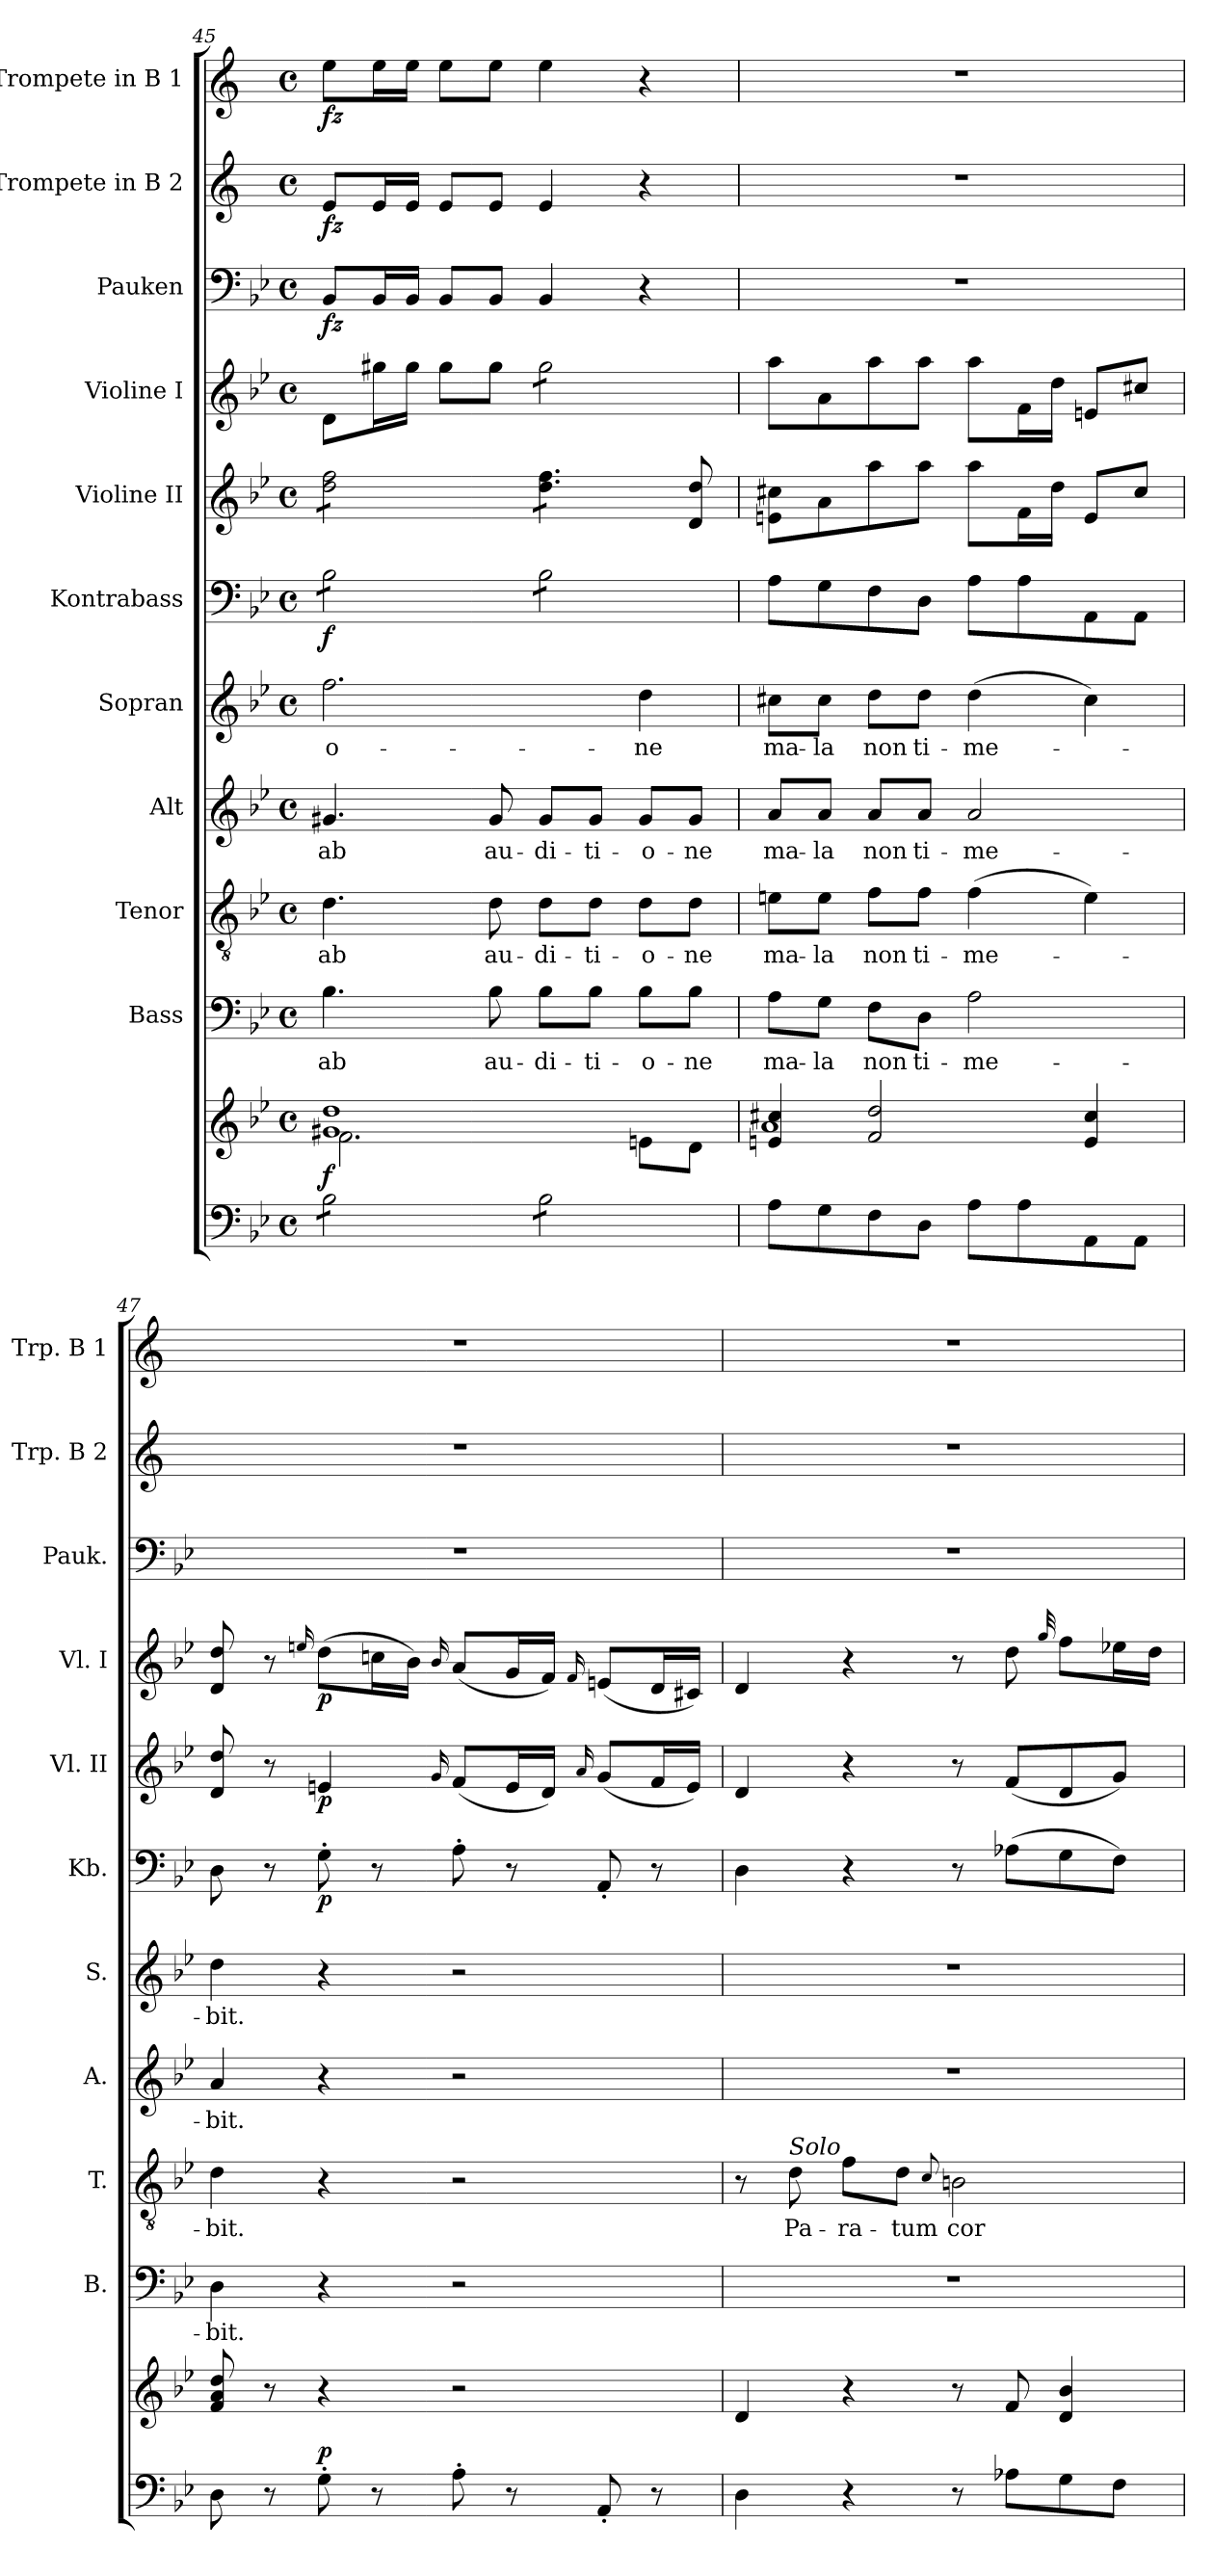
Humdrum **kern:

**kern	**kern	**dynam	**kern	**text	**kern	**text	**kern	**text	**kern	**text	**kern	**dynam	**kern	**dynam	**kern	**dynam	**kern	**dynam	**kern	**dynam	**kern	**dynam
*part11	*part11	*part11	*part10	*part10	*part9	*part9	*part8	*part8	*part7	*part7	*part6	*part6	*part5	*part5	*part4	*part4	*part3	*part3	*part2	*part2	*part1	*part1
*staff12	*staff11	*staff11/12	*staff10	*staff10	*staff9	*staff9	*staff8	*staff8	*staff7	*staff7	*staff6	*staff6	*staff5	*staff5	*staff4	*staff4	*staff3	*staff3	*staff2	*staff2	*staff1	*staff1
*	*	*	*I"Bass	*	*I"Tenor	*	*I"Alt	*	*I"Sopran	*	*I"Kontrabass	*	*I"Violine II	*	*I"Violine I	*	*I"Pauken	*	*I"Trompete in B 2	*	*I"Trompete in B 1	*
*	*	*	*I'B.	*	*I'T.	*	*I'A.	*	*I'S.	*	*I'Kb.	*	*I'Vl. II	*	*I'Vl. I	*	*I'Pauk.	*	*I'Trp. B 2	*	*I'Trp. B 1	*
*clefF4	*clefG2	*	*clefF4	*	*clefGv2	*	*clefG2	*	*clefG2	*	*clefF4	*	*clefG2	*	*clefG2	*	*clefF4	*	*clefG2	*	*clefG2	*
*	*	*	*	*	*	*	*	*	*	*	*ITrd7c12	*	*	*	*	*	*	*	*ITrd1c2	*	*ITrd1c2	*
*k[b-e-]	*k[b-e-]	*	*k[b-e-]	*	*k[b-e-]	*	*k[b-e-]	*	*k[b-e-]	*	*k[b-e-]	*	*k[b-e-]	*	*k[b-e-]	*	*k[b-e-]	*	*k[b-e-]	*	*k[b-e-]	*
*B-:	*B-:	*	*B-:	*	*B-:	*	*B-:	*	*B-:	*	*B-:	*	*B-:	*	*B-:	*	*B-:	*	*B-:	*	*B-:	*
*M4/4	*M4/4	*	*M4/4	*	*M4/4	*	*M4/4	*	*M4/4	*	*M4/4	*	*M4/4	*	*M4/4	*	*M4/4	*	*M4/4	*	*M4/4	*
*met(c)	*met(c)	*	*met(c)	*	*met(c)	*	*met(c)	*	*met(c)	*	*met(c)	*	*met(c)	*	*met(c)	*	*met(c)	*	*met(c)	*	*met(c)	*
=45	=45	=45	=45	=45	=45	=45	=45	=45	=45	=45	=45	=45	=45	=45	=45	=45	=45	=45	=45	=45	=45	=45
*	*^	*	*	*	*	*	*	*	*	*	*	*	*	*	*	*	*	*	*	*	*	*
!	!	!	!LO:DY:a=2	!	!LO:LY:b	!	!LO:LY:b	!	!LO:LY:b	!	!LO:LY:b	!	!LO:DY:b	!	!	!	!	!	!LO:DY:b	!	!LO:DY:b	!	!LO:DY:b
*tremolo	*	*	*	*	*	*	*	*	*	*	*	*	*	*	*	*	*	*	*	*	*	*	*
*	*	*	*	*	*	*	*	*	*	*	*	*tremolo	*	*	*	*	*	*	*	*	*	*	*
*	*	*	*	*	*	*	*	*	*	*	*	*	*	*tremolo	*	*	*	*	*	*	*	*	*
8B-\L	1g#X 1dd	2.f\	f	4.B-\	ab	4.d\	ab	4.g#X/	ab	2.ff\	-o-	8BB-\L	f	8dd\ 8ff\L	.	8d\L	.	8BB-/L	fz	8d/L	fz	8dd\L	fz
8B-\	.	.	.	.	.	.	.	.	.	.	.	8BB-\	.	8dd\ 8ff\	.	16gg#X\L	.	16BB-/L	.	16d/L	.	16dd\L	.
.	.	.	.	.	.	.	.	.	.	.	.	.	.	.	.	16gg#\JJ	.	16BB-/JJ	.	16d/JJ	.	16dd\JJ	.
8B-\	.	.	.	.	.	.	.	.	.	.	.	8BB-\	.	8dd\ 8ff\	.	8gg#\L	.	8BB-/L	.	8d/L	.	8dd\L	.
!	!	!	!	!	!LO:LY:b	!	!LO:LY:b	!	!LO:LY:b	!	!	!	!	!	!	!	!	!	!	!	!	!	!
8B-\J	.	.	.	8B-\	au-	8d\	au-	8g#/	au-	.	.	8BB-\J	.	8dd\ 8ff\J	.	8gg#\J	.	8BB-/J	.	8d/J	.	8dd\J	.
!	!	!	!	!	!LO:LY:b	!	!LO:LY:b	!	!LO:LY:b	!	!	!	!	!	!	!	!	!	!	!	!	!	!
*	*	*	*	*	*	*	*	*	*	*	*	*	*	*	*	*tremolo	*	*	*	*	*	*	*
8B-\L	.	.	.	8B-\L	-di-	8d\L	-di-	8g#/L	-di-	.	.	8BB-\L	.	8dd\ 8ff\L	.	8gg#\L	.	4BB-/	.	4d/	.	4dd\	.
!	!	!	!	!	!LO:LY:b	!	!LO:LY:b	!	!LO:LY:b	!	!	!	!	!	!	!	!	!	!	!	!	!	!
8B-\	.	.	.	8B-\J	-ti-	8d\J	-ti-	8g#/J	-ti-	.	.	8BB-\	.	8dd\ 8ff\	.	8gg#\	.	.	.	.	.	.	.
!	!	!	!	!	!LO:LY:b	!	!LO:LY:b	!	!LO:LY:b	!	!LO:LY:b	!	!	!	!	!	!	!	!	!	!	!	!
8B-\	.	8en\L	.	8B-\L	-o-	8d\L	-o-	8g#/L	-o-	4dd\	-ne	8BB-\	.	8dd\ 8ff\J	.	8gg#\	.	4r	.	4r	.	4r	.
*	*	*	*	*	*	*	*	*	*	*	*	*	*	*Xtremolo	*	*	*	*	*	*	*	*	*
!	!	!	!	!	!LO:LY:b	!	!LO:LY:b	!	!LO:LY:b	!	!	!	!	!	!	!	!	!	!	!	!	!	!
8B-\J	.	8d\J	.	8B-\J	-ne	8d\J	-ne	8g#/J	-ne	.	.	8BB-\J	.	8d/ 8dd/	.	8gg#\J	.	.	.	.	.	.	.
*	*	*	*	*	*	*	*	*	*	*	*	*	*	*	*	*Xtremolo	*	*	*	*	*	*	*
*	*	*	*	*	*	*	*	*	*	*	*	*Xtremolo	*	*	*	*	*	*	*	*	*	*	*
*Xtremolo	*	*	*	*	*	*	*	*	*	*	*	*	*	*	*	*	*	*	*	*	*	*	*
!!LO:PB:g=z
=46	=46	=46	=46	=46	=46	=46	=46	=46	=46	=46	=46	=46	=46	=46	=46	=46	=46	=46	=46	=46	=46	=46	=46
!	!	!	!	!	!LO:LY:b	!	!LO:LY:b	!	!LO:LY:b	!	!LO:LY:b	!	!	!	!	!	!	!	!	!	!	!	!
8A\L	4en/ 4cc#X/	1a	.	8A\L	ma-	8en\L	ma-	8a/L	ma-	8cc#X\L	ma-	8AA\L	.	8en\ 8cc#X\L	.	8aa\L	.	1r	.	1r	.	1r	.
!	!	!	!	!	!LO:LY:b	!	!LO:LY:b	!	!LO:LY:b	!	!LO:LY:b	!	!	!	!	!	!	!	!	!	!	!	!
8G\	.	.	.	8G\J	-la	8e\J	-la	8a/J	-la	8cc#\J	-la	8GG\	.	8a\	.	8a\	.	.	.	.	.	.	.
!	!	!	!	!	!LO:LY:b	!	!LO:LY:b	!	!LO:LY:b	!	!LO:LY:b	!	!	!	!	!	!	!	!	!	!	!	!
8F\	2f/ 2dd/	.	.	8F\L	non	8f\L	non	8a/L	non	8dd\L	non	8FF\	.	8aa\	.	8aa\	.	.	.	.	.	.	.
!	!	!	!	!	!LO:LY:b	!	!LO:LY:b	!	!LO:LY:b	!	!LO:LY:b	!	!	!	!	!	!	!	!	!	!	!	!
8D\J	.	.	.	8D\J	ti-	8f\J	ti-	8a/J	ti-	8dd\J	ti-	8DD\J	.	8aa\J	.	8aa\J	.	.	.	.	.	.	.
!	!	!	!	!	!LO:LY:b	!	!LO:LY:b	!	!LO:LY:b	!	!LO:LY:b	!	!	!	!	!	!	!	!	!	!	!	!
8A\L	.	.	.	2A\	-me-	(>4f\	-me-	2a/	-me-	(>4dd\	-me-	8AA\L	.	8aa\L	.	8aa\L	.	.	.	.	.	.	.
8A\	.	.	.	.	.	.	.	.	.	.	.	8AA\	.	16f\L	.	16f\L	.	.	.	.	.	.	.
.	.	.	.	.	.	.	.	.	.	.	.	.	.	16dd\JJ	.	16dd\JJ	.	.	.	.	.	.	.
8AA\	4e/ 4cc#/	.	.	.	.	4e\)	.	.	.	4cc#\)	.	8AAA\	.	8e/L	.	8en/L	.	.	.	.	.	.	.
8AA\J	.	.	.	.	.	.	.	.	.	.	.	8AAA\J	.	8cc#/J	.	8cc#X/J	.	.	.	.	.	.	.
*	*v	*v	*	*	*	*	*	*	*	*	*	*	*	*	*	*	*	*	*	*	*	*	*
=47	=47	=47	=47	=47	=47	=47	=47	=47	=47	=47	=47	=47	=47	=47	=47	=47	=47	=47	=47	=47	=47	=47
!	!	!	!	!LO:LY:b	!	!LO:LY:b	!	!LO:LY:b	!	!LO:LY:b	!	!	!	!	!	!	!	!	!	!	!	!
8D\	8f/ 8a/ 8dd/	.	4D\	-bit.	4d\	-bit.	4a/	-bit.	4dd\	-bit.	8DD\	.	8d/ 8dd/	.	8d/ 8dd/	.	1r	.	1r	.	1r	.
8r	8r	.	.	.	.	.	.	.	.	.	8r	.	8r	.	8r	.	.	.	.	.	.	.
.	.	.	.	.	.	.	.	.	.	.	.	.	.	.	16qqeen/	.	.	.	.	.	.	.
!	!	!LO:DY:a=2	!	!	!	!	!	!	!	!	!	!LO:DY:b	!	!LO:DY:b	!	!LO:DY:b	!	!	!	!	!	!
8G'>\	4r	p	4r	.	4r	.	4r	.	4r	.	8GG'>\	p	4en/	p	(>8dd\L	p	.	.	.	.	.	.
8r	.	.	.	.	.	.	.	.	.	.	8r	.	.	.	16ccn\L	.	.	.	.	.	.	.
.	.	.	.	.	.	.	.	.	.	.	.	.	.	.	16b-\JJ)	.	.	.	.	.	.	.
.	.	.	.	.	.	.	.	.	.	.	.	.	16qqg/	.	16qqb-/	.	.	.	.	.	.	.
8A'>\	2r	.	2r	.	2r	.	2r	.	2r	.	8AA'>\	.	(<8f/L	.	(<8a/L	.	.	.	.	.	.	.
8r	.	.	.	.	.	.	.	.	.	.	8r	.	16e/L	.	16g/L	.	.	.	.	.	.	.
.	.	.	.	.	.	.	.	.	.	.	.	.	16d/JJ)	.	16f/JJ)	.	.	.	.	.	.	.
.	.	.	.	.	.	.	.	.	.	.	.	.	16qqa/	.	16qqf/	.	.	.	.	.	.	.
8AA'</	.	.	.	.	.	.	.	.	.	.	8AAA'</	.	(<8g/L	.	(<8en/L	.	.	.	.	.	.	.
8r	.	.	.	.	.	.	.	.	.	.	8r	.	16f/L	.	16d/L	.	.	.	.	.	.	.
.	.	.	.	.	.	.	.	.	.	.	.	.	16e/JJ)	.	16c#X/JJ)	.	.	.	.	.	.	.
=48	=48	=48	=48	=48	=48	=48	=48	=48	=48	=48	=48	=48	=48	=48	=48	=48	=48	=48	=48	=48	=48	=48
4D\	4d/	.	1r	.	8r	.	1r	.	1r	.	4DD\	.	4d/	.	4d/	.	1r	.	1r	.	1r	.
!	!	!	!	!	!LO:TX:a:i:t=Solo	!	!	!	!	!	!	!	!	!	!	!	!	!	!	!	!	!
!	!	!	!	!	!	!LO:LY:b	!	!	!	!	!	!	!	!	!	!	!	!	!	!	!	!
.	.	.	.	.	8d\	Pa-	.	.	.	.	.	.	.	.	.	.	.	.	.	.	.	.
!	!	!	!	!	!	!LO:LY:b	!	!	!	!	!	!	!	!	!	!	!	!	!	!	!	!
4r	4r	.	.	.	8f\L	-ra-	.	.	.	.	4r	.	4r	.	4r	.	.	.	.	.	.	.
!	!	!	!	!	!	!LO:LY:b	!	!	!	!	!	!	!	!	!	!	!	!	!	!	!	!
.	.	.	.	.	8d\J	-tum	.	.	.	.	.	.	.	.	.	.	.	.	.	.	.	.
.	.	.	.	.	8qqc/	.	.	.	.	.	.	.	.	.	.	.	.	.	.	.	.	.
!	!	!	!	!	!	!LO:LY:b	!	!	!	!	!	!	!	!	!	!	!	!	!	!	!	!
8r	8r	.	.	.	2Bn\	cor	.	.	.	.	8r	.	8r	.	8r	.	.	.	.	.	.	.
8A-X\L	8f/	.	.	.	.	.	.	.	.	.	(>8AA-X\L	.	(<8f/L	.	8dd\	.	.	.	.	.	.	.
.	.	.	.	.	.	.	.	.	.	.	.	.	.	.	32qqgg/	.	.	.	.	.	.	.
8G\	4d/ 4b-/	.	.	.	.	.	.	.	.	.	8GG\	.	8d/	.	8ff\L	.	.	.	.	.	.	.
8F\J	.	.	.	.	.	.	.	.	.	.	8FF\J)	.	8g/J)	.	16ee-X\L	.	.	.	.	.	.	.
.	.	.	.	.	.	.	.	.	.	.	.	.	.	.	16dd\JJ	.	.	.	.	.	.	.
=	=	=	=	=	=	=	=	=	=	=	=	=	=	=	=	=	=	=	=	=	=	=
*-	*-	*-	*-	*-	*-	*-	*-	*-	*-	*-	*-	*-	*-	*-	*-	*-	*-	*-	*-	*-	*-	*-
